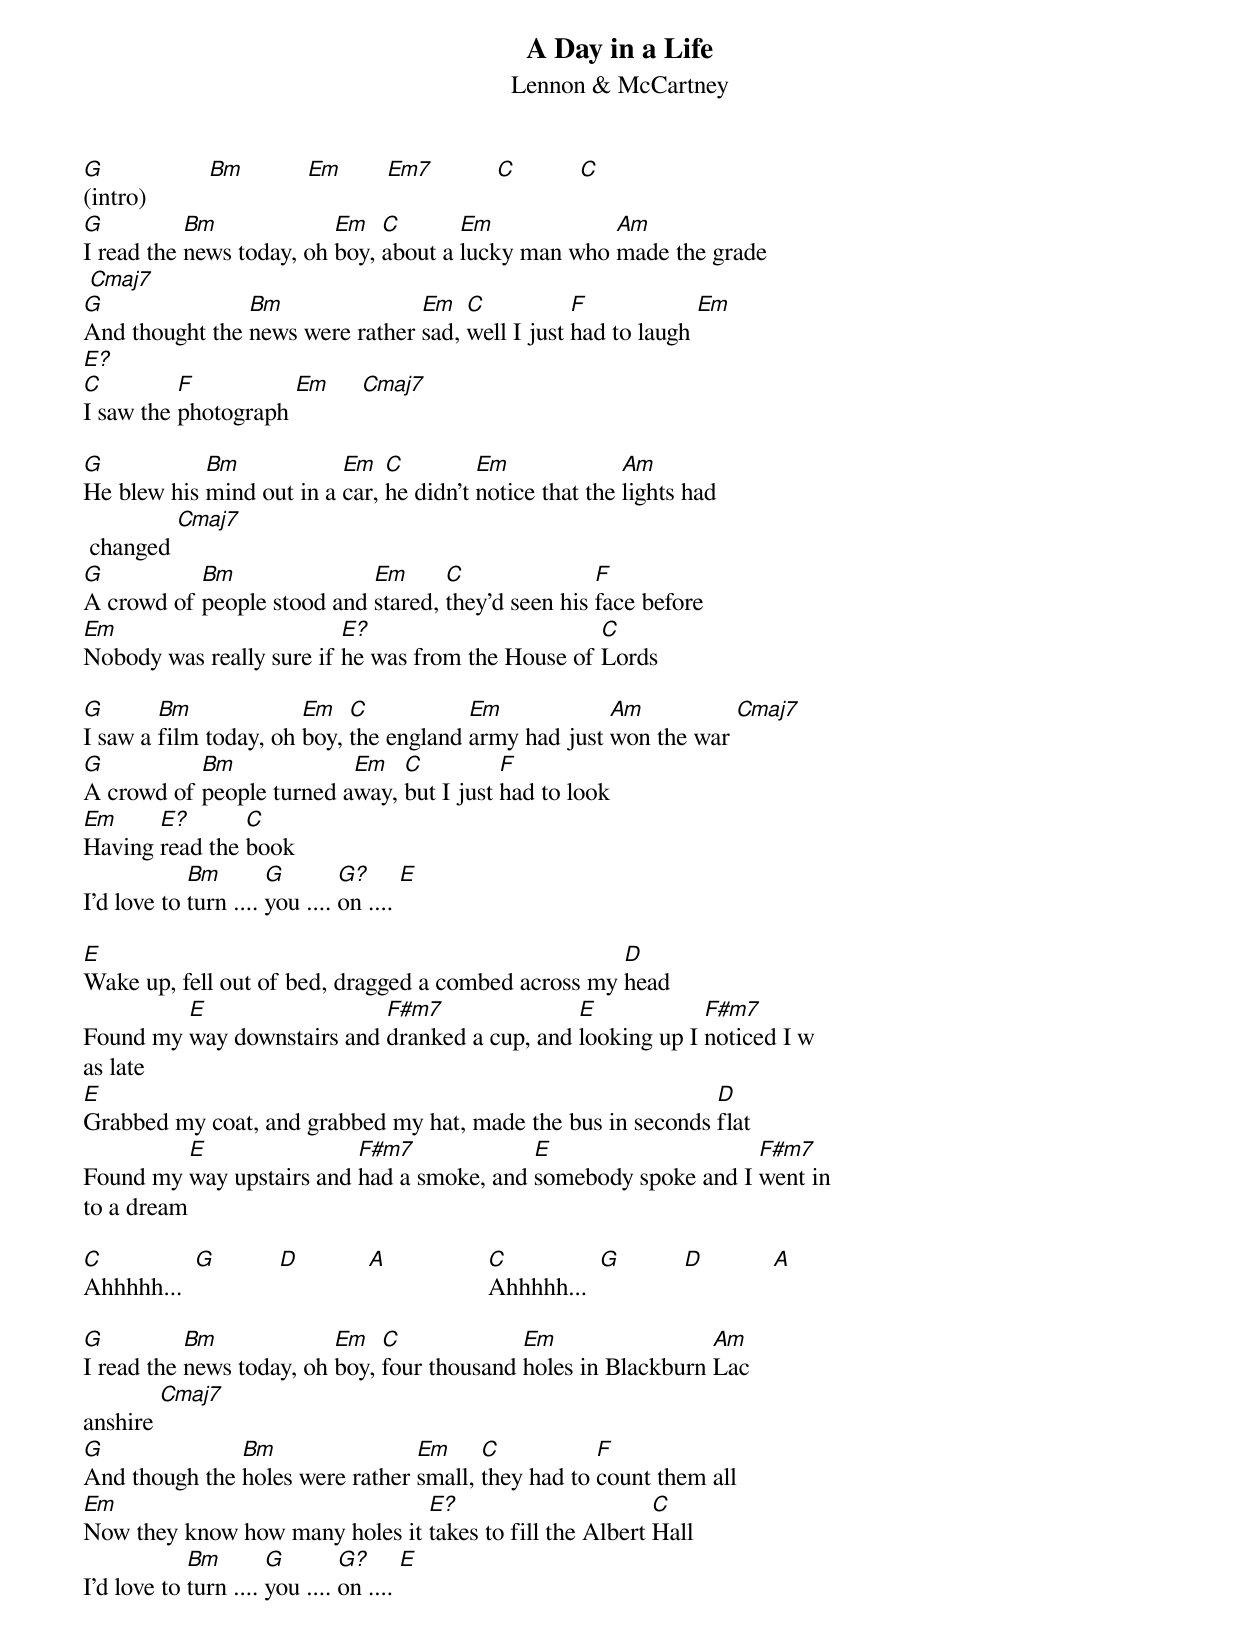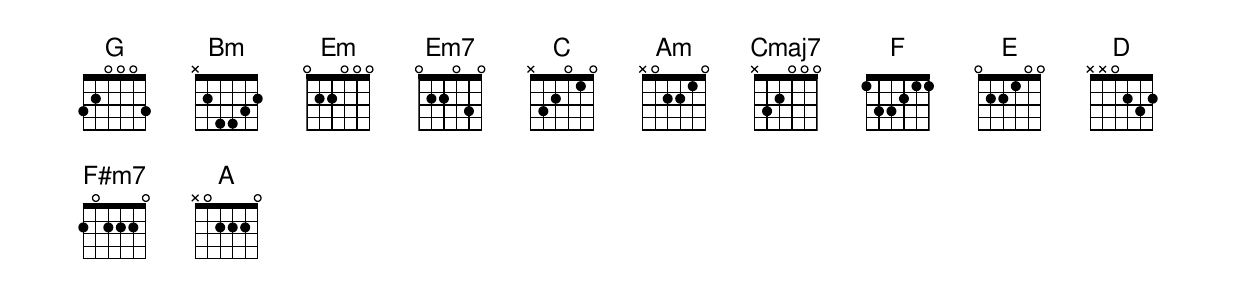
{title:A Day in a Life}
{subtitle:Lennon & McCartney}
{define: G 3 1 1 2 3 3 1}
{define: E? 1 0 0 0 0 -1 -1}
{define: G? 1 3 0 0 0 -1 -1}
[G](intro)          [Bm]          [Em]       [Em7]          [C]          [C]
[G]I read the [Bm]news today, oh [Em]boy, [C]about a [Em]lucky man who [Am]made the grade
 [Cmaj7]
[G]And thought the [Bm]news were rather [Em]sad, [C]well I just [F]had to laugh [Em]
[E?]
[C]I saw the [F]photograph [Em]     [Cmaj7]

[G]He blew his [Bm]mind out in a [Em]car, [C]he didn't [Em]notice that the [Am]lights had
 changed [Cmaj7]
[G]A crowd of [Bm]people stood and [Em]stared, [C]they'd seen his [F]face before
[Em]Nobody was really sure if [E?]he was from the House of [C]Lords

[G]I saw a [Bm]film today, oh [Em]boy, [C]the england [Em]army had just [Am]won the war [Cmaj7]
[G]A crowd of [Bm]people turned a[Em]way, [C]but I just [F]had to look
[Em]Having [E?]read the [C]book
I'd love to [Bm]turn .... [G]you .... [G?]on .... [E]

[E]Wake up, fell out of bed, dragged a combed across my [D]head
Found my [E]way downstairs and [F#m7]dranked a cup, and [E]looking up I [F#m7]noticed I w
as late
[E]Grabbed my coat, and grabbed my hat, made the bus in seconds [D]flat
Found my [E]way upstairs and [F#m7]had a smoke, and [E]somebody spoke and I [F#m7]went in
to a dream

[C]Ahhhhh...  [G]          [D]           [A]                [C]Ahhhhh...  [G]          [D]           [A]

[G]I read the [Bm]news today, oh [Em]boy, [C]four thousand [Em]holes in Blackburn [Am]Lac
anshire [Cmaj7]
[G]And though the [Bm]holes were rather [Em]small, [C]they had to [F]count them all
[Em]Now they know how many holes it [E?]takes to fill the Albert [C]Hall
I'd love to [Bm]turn .... [G]you .... [G?]on .... [E]
